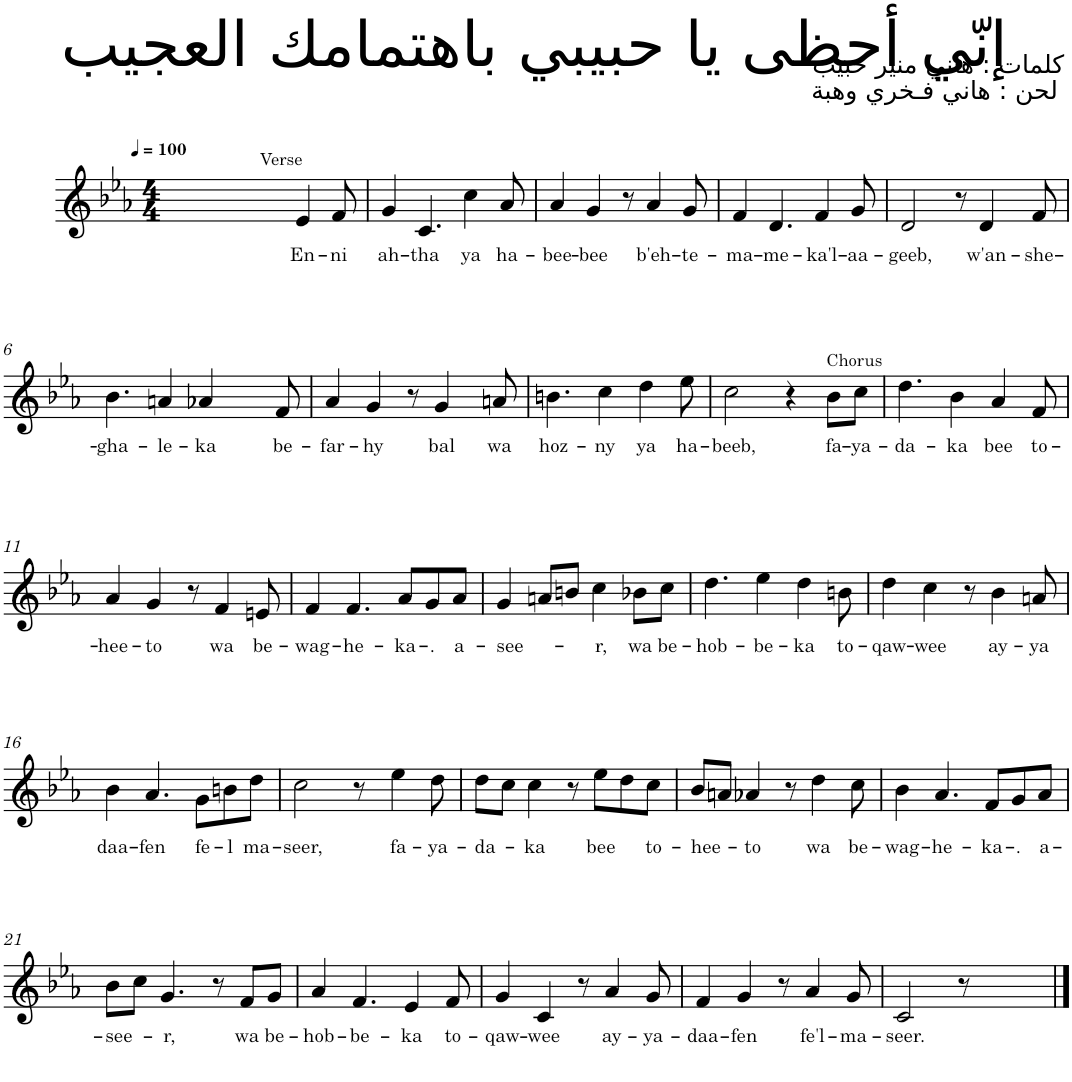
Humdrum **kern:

**kern	**text
*part1	*part1
*staff1	*staff1
*I"Accordion	*
*I'Acc	*
*clefG2	*
*k[b-e-a-]	*
*M4/4	*
*MM100	*
=1	=1
4ryy	.
4ryy	.
8ryy	.
!LO:TX:a:t=Verse	!
!	!LO:LY:b
4e-/	En-
!	!LO:LY:b
8f/	-ni
=2	=2
!	!LO:LY:b
4g/	ah-
!	!LO:LY:b
4.c/	-tha
!	!LO:LY:b
4cc\	ya
!	!LO:LY:b
8a-/	ha-
=3	=3
!	!LO:LY:b
4a-/	-bee-
!	!LO:LY:b
4g/	-bee
8r	.
!	!LO:LY:b
4a-/	b'eh-
!	!LO:LY:b
8g/	-te-
=4	=4
!	!LO:LY:b
4f/	-ma-
!	!LO:LY:b
4.d/	-me-
!	!LO:LY:b
4f/	-ka'l-
!	!LO:LY:b
8g/	-aa-
=5	=5
!	!LO:LY:b
2d/	-geeb,
8r	.
!	!LO:LY:b
4d/	w'an-
!	!LO:LY:b
8f/	-she-
!!LO:LB:g=z
=6	=6
!	!LO:LY:b
4.b-\	-gha-
!	!LO:LY:b
4an/	-le-
!	!LO:LY:b
4a-X/	-ka
!	!LO:LY:b
8f/	be-
=7	=7
!	!LO:LY:b
4a-/	-far-
!	!LO:LY:b
4g/	-hy
8r	.
!	!LO:LY:b
4g/	bal
!	!LO:LY:b
8an/	wa
=8	=8
!	!LO:LY:b
4.bn\	hoz-
!	!LO:LY:b
4cc\	-ny
!	!LO:LY:b
4dd\	ya
!	!LO:LY:b
8ee-\	ha-
=9	=9
!	!LO:LY:b
2cc\	-beeb,
4r	.
!LO:TX:a:t=Chorus	!
!	!LO:LY:b
8b-\L	fa-
!	!LO:LY:b
8cc\J	-ya-
=10	=10
!	!LO:LY:b
4.dd\	-da-
!	!LO:LY:b
4b-\	-ka
!	!LO:LY:b
4a-/	bee
!	!LO:LY:b
8f/	to-
!!LO:LB:g=z
=11	=11
!	!LO:LY:b
4a-/	-hee-
!	!LO:LY:b
4g/	-to
8r	.
!	!LO:LY:b
4f/	wa
!	!LO:LY:b
8en/	be-
=12	=12
!	!LO:LY:b
4f/	-wag-
!	!LO:LY:b
4.f/	-he-
!	!LO:LY:b
8a-/L	-ka-
!	!LO:LY:b
8g/	.
!	!LO:LY:b
8a-/J	a-
=13	=13
!	!LO:LY:b
4g/	-see-
8an/L	.
8bn/J	.
!	!LO:LY:b
4cc\	-r,
!	!LO:LY:b
8b-X\L	wa
!	!LO:LY:b
8cc\J	be-
=14	=14
!	!LO:LY:b
4.dd\	-hob-
!	!LO:LY:b
4ee-\	-be-
!	!LO:LY:b
4dd\	-ka
!	!LO:LY:b
8bn\	to-
=15	=15
!	!LO:LY:b
4dd\	-qaw-
!	!LO:LY:b
4cc\	-wee
8r	.
!	!LO:LY:b
4b-\	ay-
!	!LO:LY:b
8an/	-ya
!!LO:LB:g=z
=16	=16
!	!LO:LY:b
4b-\	daa-
!	!LO:LY:b
4.a-/	-fen
!	!LO:LY:b
8g\L	fe-
!	!LO:LY:b
8bn\	-l
!	!LO:LY:b
8dd\J	ma-
=17	=17
!	!LO:LY:b
2cc\	-seer,
8r	.
!	!LO:LY:b
4ee-\	fa-
!	!LO:LY:b
8dd\	-ya-
=18	=18
!	!LO:LY:b
8dd\L	-da-
8cc\J	.
!	!LO:LY:b
4cc\	-ka
8r	.
!	!LO:LY:b
8ee-\L	bee
8dd\	.
!	!LO:LY:b
8cc\J	to-
=19	=19
!	!LO:LY:b
8b-/L	-hee-
8an/J	.
!	!LO:LY:b
4a-X/	-to
8r	.
!	!LO:LY:b
4dd\	wa
!	!LO:LY:b
8cc\	be-
=20	=20
!	!LO:LY:b
4b-\	-wag-
!	!LO:LY:b
4.a-/	-he-
!	!LO:LY:b
8f/L	-ka-
!	!LO:LY:b
8g/	.
!	!LO:LY:b
8a-/J	a-
!!LO:LB:g=z
=21	=21
!	!LO:LY:b
8b-\L	-see-
8cc\J	.
!	!LO:LY:b
4.g/	-r,
8r	.
!	!LO:LY:b
8f/L	wa
!	!LO:LY:b
8g/J	be-
=22	=22
!	!LO:LY:b
4a-/	hob-
!	!LO:LY:b
4.f/	-be-
!	!LO:LY:b
4e-/	-ka
!	!LO:LY:b
8f/	to-
=23	=23
!	!LO:LY:b
4g/	qaw-
!	!LO:LY:b
4c/	-wee
8r	.
!	!LO:LY:b
4a-/	ay-
!	!LO:LY:b
8g/	-ya-
=24	=24
!	!LO:LY:b
4f/	daa-
!	!LO:LY:b
4g/	-fen
8r	.
!	!LO:LY:b
4a-/	fe'l-
!	!LO:LY:b
8g/	-ma-
=25	=25
!	!LO:LY:b
2c/	-seer.
8r	.
8ryy	.
4ryy	.
==	==
*-	*-
